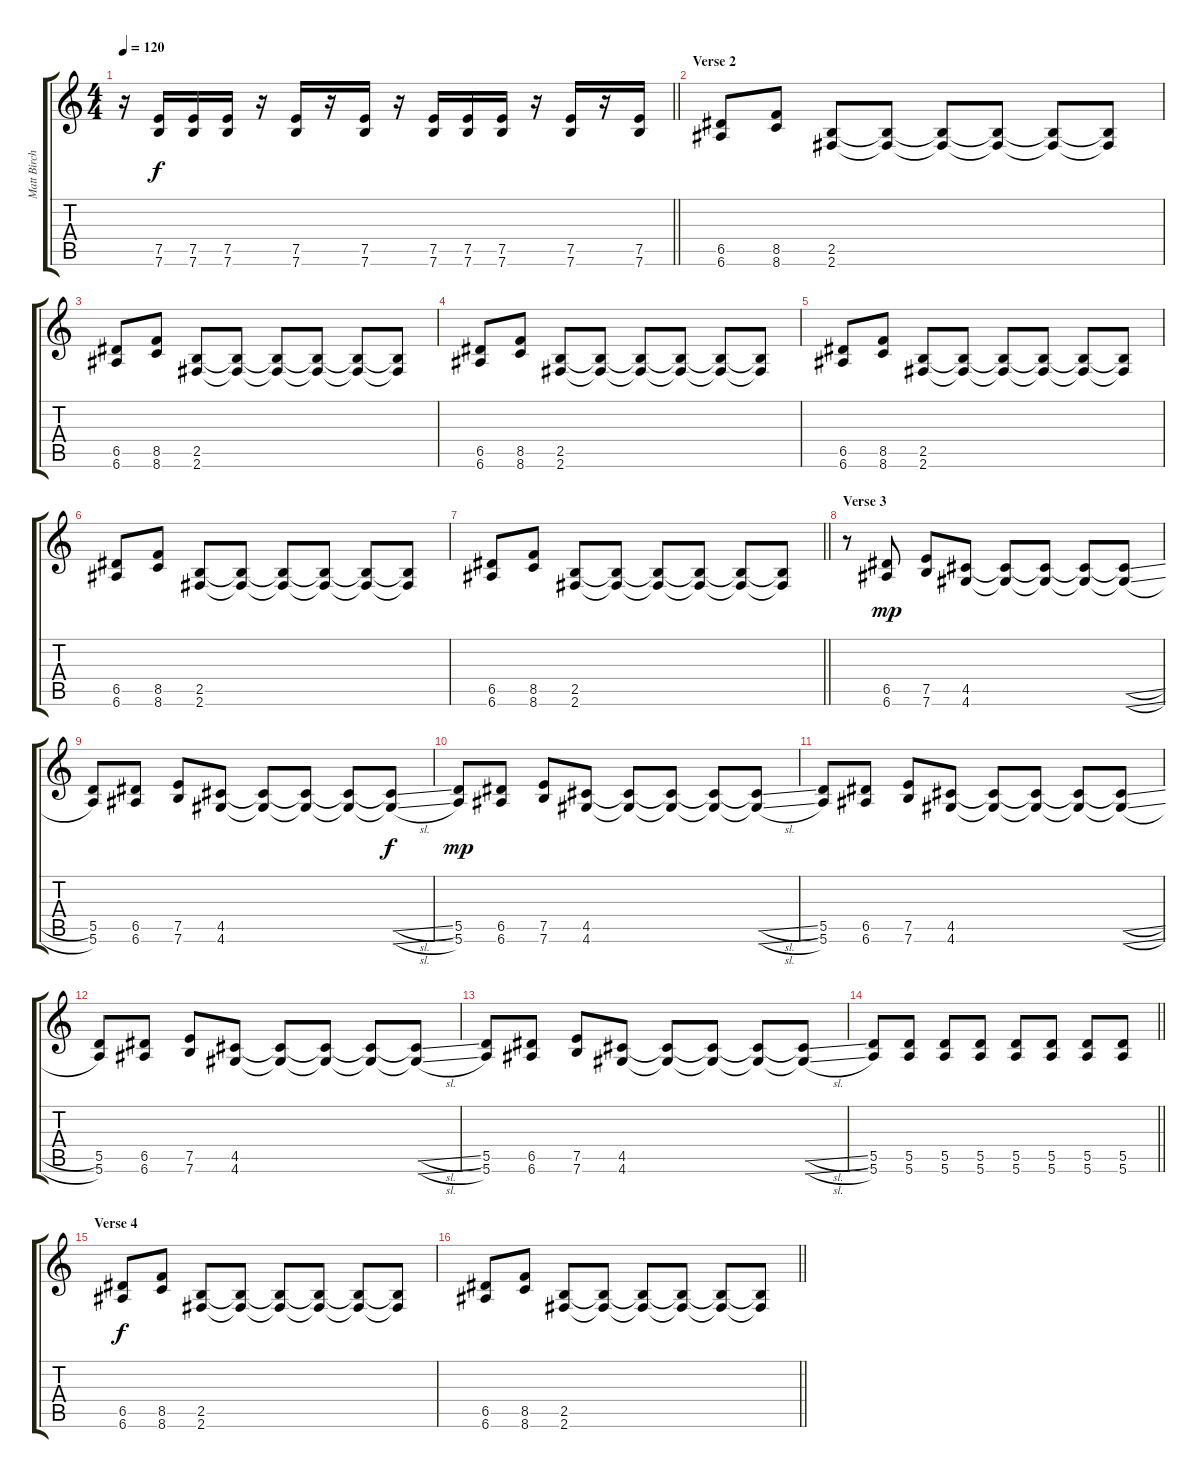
\track ("Matt Birch" "Matt Birch") {instrument distortionguitar}
\staff {score tabs}
\tuning (E4 B3 G3 D3 A2 E2) {hide}
\ts (4 4)
\tempo 120
\clef g2
\barLineRight lightlight
\ks c
r.16{dy f} (7.5 7.6).16 (7.5 7.6).16 (7.5 7.6).16 r.16 (7.5 7.6).16 r.16 (7.5 7.6).16 r.16 (7.5 7.6).16 (7.5 7.6).16 (7.5 7.6).16 r.16 (7.5 7.6).16 r.16 (7.5 7.6).16 |
\section ("" "Verse 2")
(6.5 6.6).8 (8.5 8.6).8 (2.5 2.6).8 (2.5{t} 2.6{t}).8 (2.5{t} 2.6{t}).8 (2.5{t} 2.6{t}).8 (2.5{t} 2.6{t}).8 (2.5{t} 2.6{t}).8 |
(6.5 6.6).8 (8.5 8.6).8 (2.5 2.6).8 (2.5{t} 2.6{t}).8 (2.5{t} 2.6{t}).8 (2.5{t} 2.6{t}).8 (2.5{t} 2.6{t}).8 (2.5{t} 2.6{t}).8 |
(6.5 6.6).8 (8.5 8.6).8 (2.5 2.6).8 (2.5{t} 2.6{t}).8 (2.5{t} 2.6{t}).8 (2.5{t} 2.6{t}).8 (2.5{t} 2.6{t}).8 (2.5{t} 2.6{t}).8 |
(6.5 6.6).8 (8.5 8.6).8 (2.5 2.6).8 (2.5{t} 2.6{t}).8 (2.5{t} 2.6{t}).8 (2.5{t} 2.6{t}).8 (2.5{t} 2.6{t}).8 (2.5{t} 2.6{t}).8 |
(6.5 6.6).8 (8.5 8.6).8 (2.5 2.6).8 (2.5{t} 2.6{t}).8 (2.5{t} 2.6{t}).8 (2.5{t} 2.6{t}).8 (2.5{t} 2.6{t}).8 (2.5{t} 2.6{t}).8 |
\barLineRight lightlight
(6.5 6.6).8 (8.5 8.6).8 (2.5 2.6).8 (2.5{t} 2.6{t}).8 (2.5{t} 2.6{t}).8 (2.5{t} 2.6{t}).8 (2.5{t} 2.6{t}).8 (2.5{t} 2.6{t}).8 |
\section ("" "Verse 3")
r.8 (6.5 6.6).8{dy mp} (7.5 7.6).8 (4.5 4.6).8 (4.5{t} 4.6{t}).8 (4.5{t} 4.6{t}).8 (4.5{t} 4.6{t}).8 (4.5{sl t} 4.6{sl t}).8 |
(5.5 5.6).8 (6.5 6.6).8 (7.5 7.6).8 (4.5 4.6).8 (4.5{t} 4.6{t}).8 (4.5{t} 4.6{t}).8 (4.5{t} 4.6{t}).8 (4.5{sl t} 4.6{sl t}).8{dy f} |
(5.5 5.6).8{dy mp} (6.5 6.6).8 (7.5 7.6).8 (4.5 4.6).8 (4.5{t} 4.6{t}).8 (4.5{t} 4.6{t}).8 (4.5{t} 4.6{t}).8 (4.5{sl t} 4.6{sl t}).8 |
(5.5 5.6).8 (6.5 6.6).8 (7.5 7.6).8 (4.5 4.6).8 (4.5{t} 4.6{t}).8 (4.5{t} 4.6{t}).8 (4.5{t} 4.6{t}).8 (4.5{sl t} 4.6{sl t}).8 |
(5.5 5.6).8 (6.5 6.6).8 (7.5 7.6).8 (4.5 4.6).8 (4.5{t} 4.6{t}).8 (4.5{t} 4.6{t}).8 (4.5{t} 4.6{t}).8 (4.5{sl t} 4.6{sl t}).8 |
(5.5 5.6).8 (6.5 6.6).8 (7.5 7.6).8 (4.5 4.6).8 (4.5{t} 4.6{t}).8 (4.5{t} 4.6{t}).8 (4.5{t} 4.6{t}).8 (4.5{sl t} 4.6{sl t}).8 |
\barLineRight lightlight
(5.5 5.6).8 (5.5 5.6).8 (5.5 5.6).8 (5.5 5.6).8 (5.5 5.6).8 (5.5 5.6).8 (5.5 5.6).8 (5.5 5.6).8 |
\section ("" "Verse 4")
(6.5 6.6).8{dy f} (8.5 8.6).8 (2.5 2.6).8 (2.5{t} 2.6{t}).8 (2.5{t} 2.6{t}).8 (2.5{t} 2.6{t}).8 (2.5{t} 2.6{t}).8 (2.5{t} 2.6{t}).8 |
\barLineRight lightlight
(6.5 6.6).8 (8.5 8.6).8 (2.5 2.6).8 (2.5{t} 2.6{t}).8 (2.5{t} 2.6{t}).8 (2.5{t} 2.6{t}).8 (2.5{t} 2.6{t}).8 (2.5{t} 2.6{t}).8
